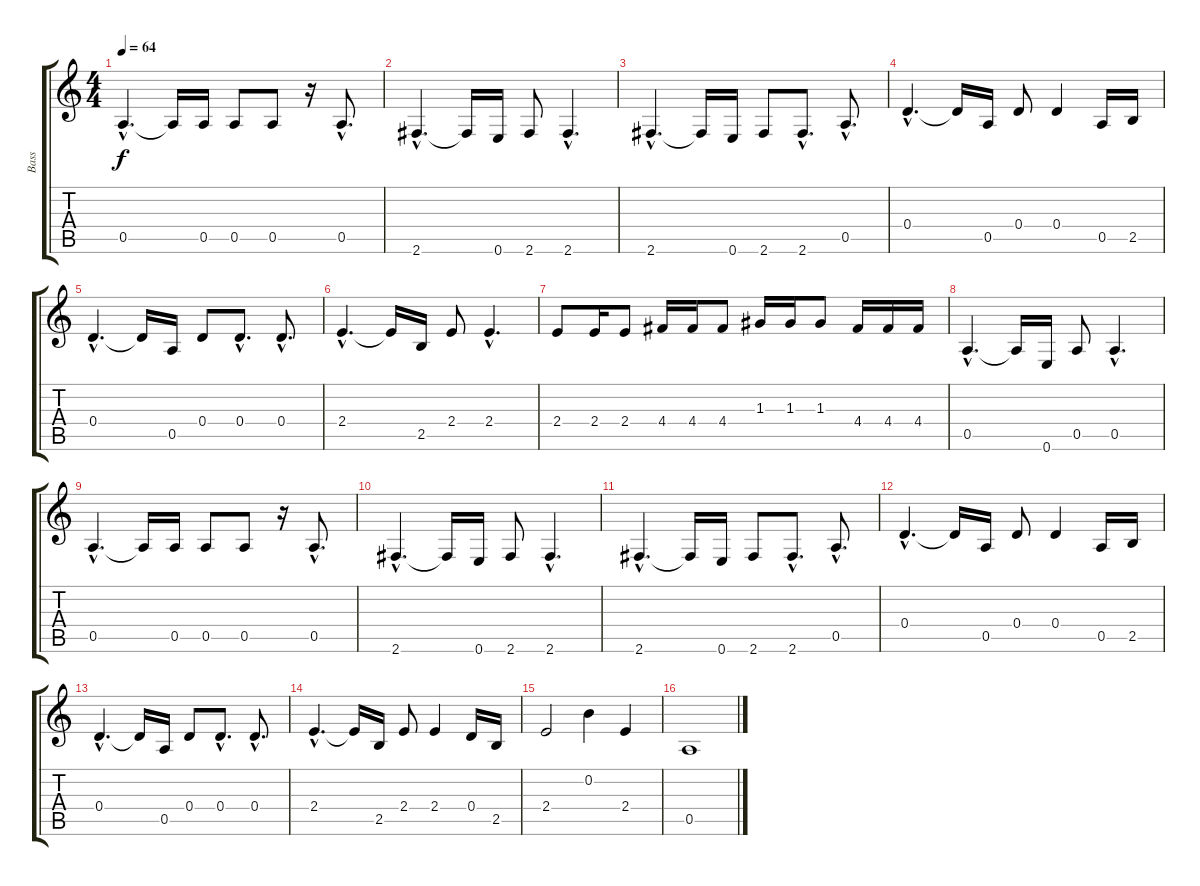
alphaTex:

\track ("Bass" "Bass") {instrument electricbasspick}
\staff {score tabs}
\tuning (E4 B3 G3 D3 A2 E2) {hide}
\ts (4 4)
\tempo 64
\clef g2
\ks c
0.5{hac}.4{d dy f} 0.5{t}.16 0.5.16 0.5.8 0.5.8 r.16 0.5{hac}.8{d} |
2.6{hac}.4{d} 2.6{t}.16 0.6.16 2.6.8 2.6{hac}.4{d} |
2.6{hac}.4{d} 2.6{t}.16 0.6.16 2.6.8 2.6{hac}.8{d} 0.5{hac}.8{d} |
0.4{hac}.4{d} 0.4{t}.16 0.5.16 0.4.8 0.4.4 0.5.16 2.5.16 |
0.4{hac}.4{d} 0.4{t}.16 0.5.16 0.4.8 0.4{hac}.8{d} 0.4{hac}.8{d} |
2.4{hac}.4{d} 2.4{t}.16 2.5.16 2.4.8 2.4{hac}.4{d} |
2.4.8 2.4.16 2.4.8 4.4.16 4.4.16 4.4.8 1.3.16 1.3.16 1.3.8 4.4.16 4.4.16 4.4.16 |
0.5{hac}.4{d} 0.5{t}.16 0.6.16 0.5.8 0.5{hac}.4{d} |
0.5{hac}.4{d} 0.5{t}.16 0.5.16 0.5.8 0.5.8 r.16 0.5{hac}.8{d} |
2.6{hac}.4{d} 2.6{t}.16 0.6.16 2.6.8 2.6{hac}.4{d} |
2.6{hac}.4{d} 2.6{t}.16 0.6.16 2.6.8 2.6{hac}.8{d} 0.5{hac}.8{d} |
0.4{hac}.4{d} 0.4{t}.16 0.5.16 0.4.8 0.4.4 0.5.16 2.5.16 |
0.4{hac}.4{d} 0.4{t}.16 0.5.16 0.4.8 0.4{hac}.8{d} 0.4{hac}.8{d} |
2.4{hac}.4{d} 2.4{t}.16 2.5.16 2.4.8 2.4.4 0.4.16 2.5.16 |
2.4.2 0.2.4 2.4.4 |
0.5.1
